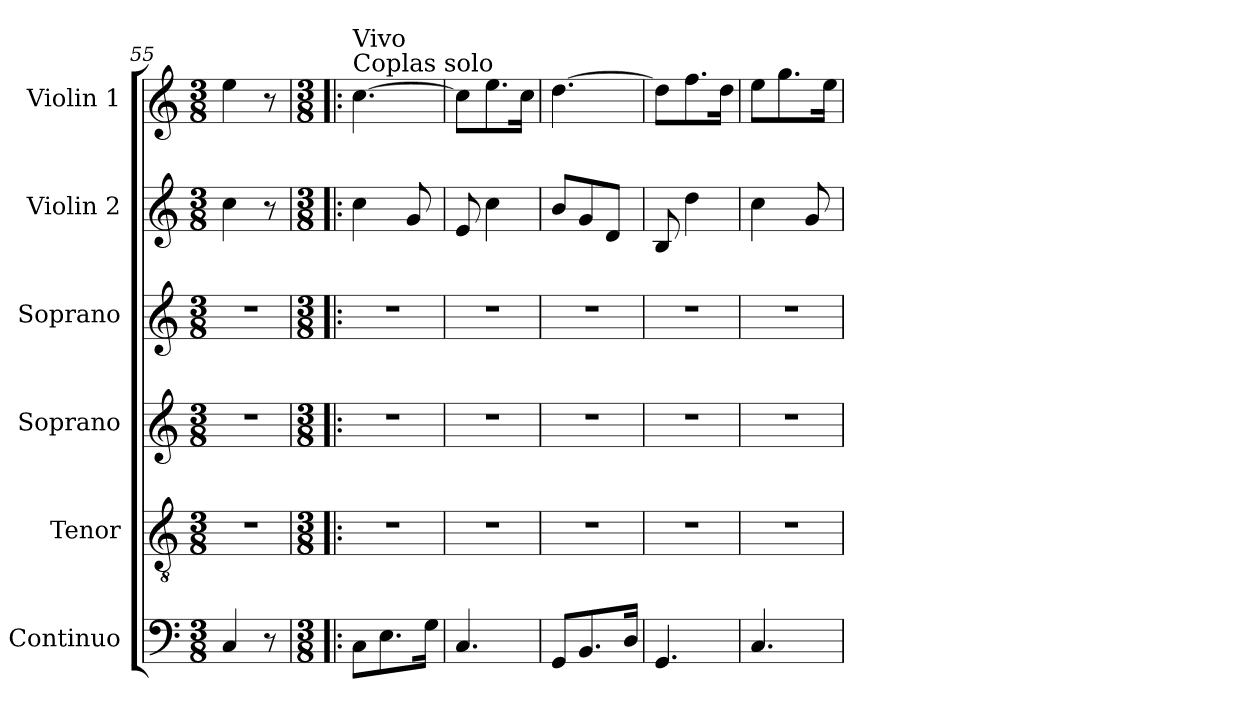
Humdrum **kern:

**kern	**kern	**kern	**kern	**kern	**kern
*part6	*part5	*part4	*part3	*part2	*part1
*staff6	*staff5	*staff4	*staff3	*staff2	*staff1
*I"Continuo	*I"Tenor	*I"Soprano	*I"Soprano	*I"Violin 2	*I"Violin 1
*I'Cont.	*I'T.	*I'A.	*I'S.	*I'Vln. 2	*I'Vln. 1
*clefF4	*clefGv2	*clefG2	*clefG2	*clefG2	*clefG2
*	*ITrd7c12	*	*	*	*
*k[]	*k[]	*k[]	*k[]	*k[]	*k[]
*C:	*C:	*C:	*C:	*C:	*C:
*M3/8	*M3/8	*M3/8	*M3/8	*M3/8	*M3/8
=55	=55	=55	=55	=55	=55
!	!LO:N:vis=1	!LO:N:vis=1	!LO:N:vis=1	!	!
4Ci/	4.r	4.r	4.r	4cci\	4eei\
8r	.	.	.	8r	8r
!!LO:PB:g=z
=1!|:	=1!|:	=1!|:	=1!|:	=1!|:	=1!|:
*M3/8	*M3/8	*M3/8	*M3/8	*M3/8	*M3/8
!	!	!	!	!	!LO:TX:a:t=Coplas solo
!	!	!	!	!	!LO:TX:a:t=Vivo
!	!LO:N:vis=1	!LO:N:vis=1	!LO:N:vis=1	!	!
8Ci\L	4.r	4.r	4.r	4cci\	[4.cci\
8.Ei\	.	.	.	.	.
.	.	.	.	8gi/	.
16Gi\Jk	.	.	.	.	.
=2	=2	=2	=2	=2	=2
!	!LO:N:vis=1	!LO:N:vis=1	!LO:N:vis=1	!	!
4.Ci/	4.r	4.r	4.r	8ei/	8cci\L]
.	.	.	.	4cci\	8.eei\
.	.	.	.	.	16cci\Jk
=3	=3	=3	=3	=3	=3
!	!LO:N:vis=1	!LO:N:vis=1	!LO:N:vis=1	!	!
8GGi/L	4.r	4.r	4.r	8bi/L	[4.ddi\
8.BBi/	.	.	.	8gi/	.
.	.	.	.	8di/J	.
16Di/Jk	.	.	.	.	.
=4	=4	=4	=4	=4	=4
!	!LO:N:vis=1	!LO:N:vis=1	!LO:N:vis=1	!	!
4.GGi/	4.r	4.r	4.r	8Bi/	8ddi\L]
.	.	.	.	4ddi\	8.ffi\
.	.	.	.	.	16ddi\Jk
=5	=5	=5	=5	=5	=5
!	!LO:N:vis=1	!LO:N:vis=1	!LO:N:vis=1	!	!
4.Ci/	4.r	4.r	4.r	4cci\	8eei\L
.	.	.	.	.	8.ggi\
.	.	.	.	8gi/	.
.	.	.	.	.	16eei\Jk
=	=	=	=	=	=
*-	*-	*-	*-	*-	*-
